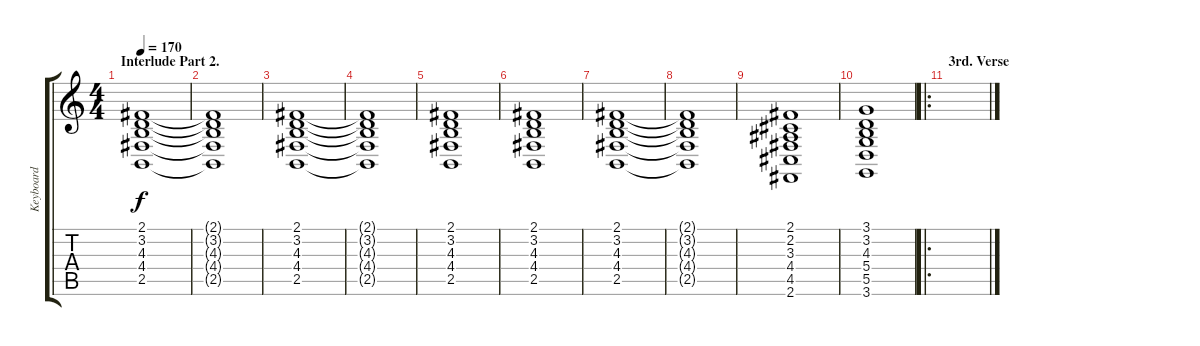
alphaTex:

\track ("Keyboard" "Keyboard") {instrument choiraahs}
\staff {score tabs}
\tuning (E4 B3 G3 D3 A2 E2) {hide}
\ts (4 4)
\section ("" "Interlude Part 2.")
\tempo 170
\clef g2
\ks c
(2.1 3.2 4.3 4.4 2.5).1{dy f} |
(2.1{t} 3.2{t} 4.3{t} 4.4{t} 2.5{t}).1 |
(2.1 3.2 4.3 4.4 2.5).1 |
(2.1{t} 3.2{t} 4.3{t} 4.4{t} 2.5{t}).1 |
(2.1 3.2 4.3 4.4 2.5).1 |
(2.1 3.2 4.3 4.4 2.5).1 |
(2.1 3.2 4.3 4.4 2.5).1 |
(2.1{t} 3.2{t} 4.3{t} 4.4{t} 2.5{t}).1 |
(2.1 2.2 3.3 4.4 4.5 2.6).1 |
(3.1 3.2 4.3 5.4 5.5 3.6).1 |
\ro
\section ("" "3rd. Verse")
